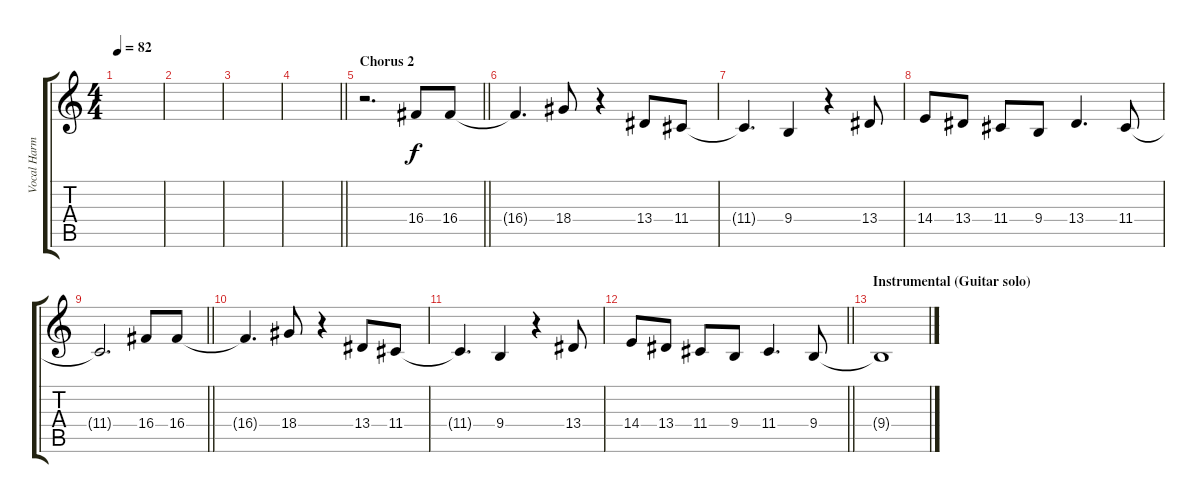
\track ("Vocal Harmony" "Vocal Harm") {instrument lead2sawtooth}
\staff {score tabs}
\tuning (E4 B3 G3 D3 A2 E2) {hide}
\ts (4 4)
\tempo 82
\clef g2
\ks c
|
|
|
\barLineRight lightlight
|
\section ("" "Chorus 2")
\barLineRight lightlight
r.2{d} 16.4.8 16.4.8 |
16.4{t}.4{d} 18.4.8 r.4 13.4.8 11.4.8 |
11.4{t}.4{d} 9.4.4 r.4 13.4.8 |
14.4.8 13.4.8 11.4.8 9.4.8 13.4.4{d} 11.4.8 |
\barLineRight lightlight
11.4{t}.2{d} 16.4.8 16.4.8 |
16.4{t}.4{d} 18.4.8 r.4 13.4.8 11.4.8 |
11.4{t}.4{d} 9.4.4 r.4 13.4.8 |
\barLineRight lightlight
14.4.8 13.4.8 11.4.8 9.4.8 11.4.4{d} 9.4.8 |
\section ("" "Instrumental (Guitar solo)")
9.4{t}.1
